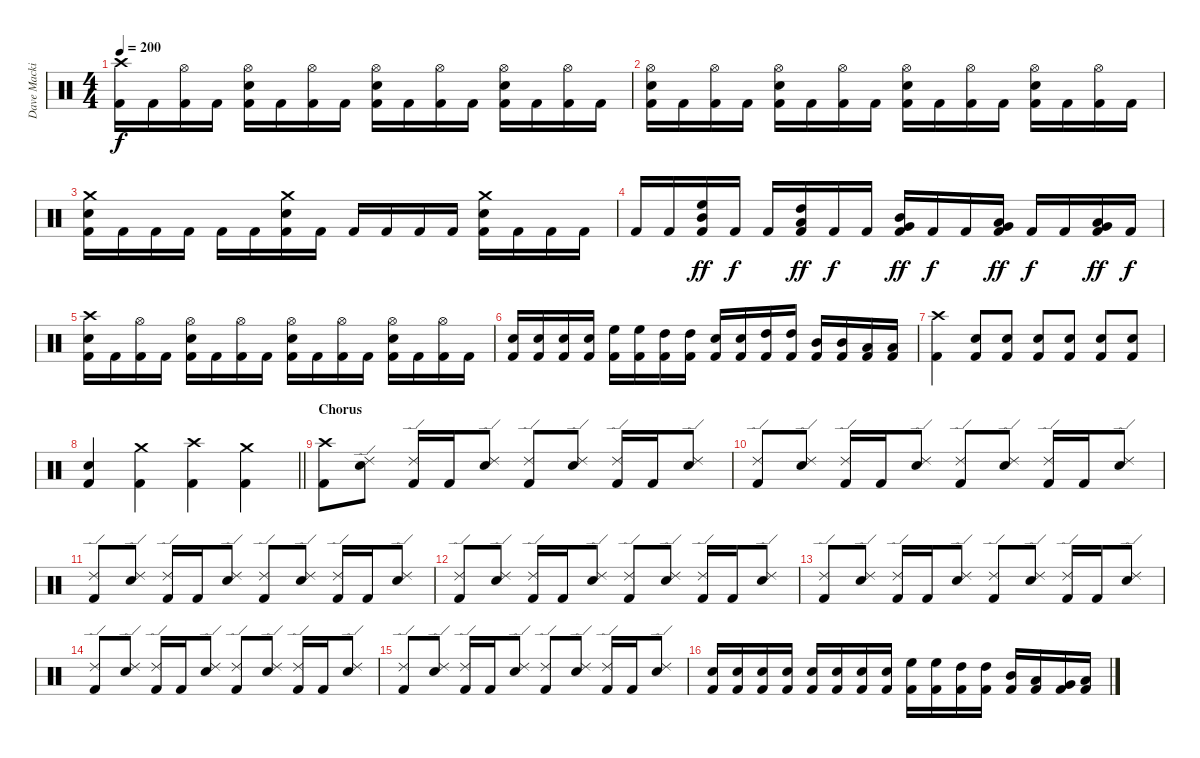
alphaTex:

\track ("Dave Mackintosh" "Dave Macki") {instrument percussion}
\staff {score}
\articulation defaults
\ts (4 4)
\tempo 200
\clef neutral
\ks aminor
("Kick (hit) 2" "Crash high (hit)").16{dy f} "Kick (hit) 2".16 ("Kick (hit) 2" "Hi-Hat (open)").16 "Kick (hit) 2".16 ("Kick (hit) 2" "Snare (hit) 2" "Hi-Hat (open)").16 "Kick (hit) 2".16 ("Kick (hit) 2" "Hi-Hat (open)").16 "Kick (hit) 2".16 ("Kick (hit) 2" "Snare (hit) 2" "Hi-Hat (open)").16 "Kick (hit) 2".16 ("Kick (hit) 2" "Hi-Hat (open)").16 "Kick (hit) 2".16 ("Kick (hit) 2" "Snare (hit) 2" "Hi-Hat (open)").16 "Kick (hit) 2".16 ("Kick (hit) 2" "Hi-Hat (open)").16 "Kick (hit) 2".16 |
("Kick (hit) 2" "Snare (hit) 2" "Hi-Hat (open)").16 "Kick (hit) 2".16 ("Kick (hit) 2" "Hi-Hat (open)").16 "Kick (hit) 2".16 ("Kick (hit) 2" "Snare (hit) 2" "Hi-Hat (open)").16 "Kick (hit) 2".16 ("Kick (hit) 2" "Hi-Hat (open)").16 "Kick (hit) 2".16 ("Kick (hit) 2" "Snare (hit) 2" "Hi-Hat (open)").16 "Kick (hit) 2".16 ("Kick (hit) 2" "Hi-Hat (open)").16 "Kick (hit) 2".16 ("Kick (hit) 2" "Snare (hit) 2" "Hi-Hat (open)").16 "Kick (hit) 2".16 ("Kick (hit) 2" "Hi-Hat (open)").16 "Kick (hit) 2".16 |
("Kick (hit) 2" "Snare (hit) 2" "Crash medium (hit)").16 "Kick (hit) 2".16 "Kick (hit) 2".16 "Kick (hit) 2".16 "Kick (hit) 2".16 "Kick (hit) 2".16 ("Kick (hit) 2" "Snare (hit) 2" "Crash medium (hit)").16 "Kick (hit) 2".16 "Kick (hit) 2".16 "Kick (hit) 2".16 "Kick (hit) 2".16 "Kick (hit) 2".16 ("Kick (hit) 2" "Snare (hit) 2" "Crash medium (hit)").16 "Kick (hit) 2".16 "Kick (hit) 2".16 "Kick (hit) 2".16 |
"Kick (hit) 2".16 "Kick (hit) 2".16 ("Kick (hit) 2" "High Floor Tom (hit)" "Mid Tom (hit)").16{dy ff} "Kick (hit) 2".16{dy f} "Kick (hit) 2".16 ("Kick (hit) 2" "High Tom (hit)" "Low Tom (hit)").16{dy ff} "Kick (hit) 2".16{dy f} "Kick (hit) 2".16 ("Kick (hit) 2" "Mid Tom (hit)" "Very Low Tom (hit)").16{dy ff} "Kick (hit) 2".16{dy f} "Kick (hit) 2".16 ("Kick (hit) 2" "Low Tom (hit)" "Very Low Tom (hit)").16{dy ff} "Kick (hit) 2".16{dy f} "Kick (hit) 2".16 ("Kick (hit) 2" "Very Low Tom (hit)" "Low Floor Tom (hit)").16{dy ff} "Kick (hit) 2".16{dy f} |
("Kick (hit) 2" "Snare (hit) 2" "Crash high (hit)").16 "Kick (hit) 2".16 ("Kick (hit) 2" "Hi-Hat (open)").16 "Kick (hit) 2".16 ("Kick (hit) 2" "Snare (hit) 2" "Hi-Hat (open)").16 "Kick (hit) 2".16 ("Kick (hit) 2" "Hi-Hat (open)").16 "Kick (hit) 2".16 ("Kick (hit) 2" "Snare (hit) 2" "Hi-Hat (open)").16 "Kick (hit) 2".16 ("Kick (hit) 2" "Hi-Hat (open)").16 "Kick (hit) 2".16 ("Kick (hit) 2" "Snare (hit) 2" "Hi-Hat (open)").16 "Kick (hit) 2".16 ("Kick (hit) 2" "Hi-Hat (open)").16 "Kick (hit) 2".16 |
("Kick (hit) 2" "Snare (hit) 2").16 ("Kick (hit) 2" "Snare (hit) 2").16 ("Kick (hit) 2" "Snare (hit) 2").16 ("Kick (hit) 2" "Snare (hit) 2").16 ("Kick (hit) 2" "High Floor Tom (hit)").16 ("Kick (hit) 2" "High Floor Tom (hit)").16 ("Kick (hit) 2" "High Tom (hit)").16 ("Kick (hit) 2" "High Tom (hit)").16 ("Kick (hit) 2" "Snare (hit) 2").16 ("Kick (hit) 2" "Snare (hit) 2").16 ("Kick (hit) 2" "High Tom (hit)").16 ("Kick (hit) 2" "High Tom (hit)").16 ("Kick (hit) 2" "Mid Tom (hit)").16 ("Kick (hit) 2" "Mid Tom (hit)").16 ("Kick (hit) 2" "Low Tom (hit)").16 ("Kick (hit) 2" "Low Tom (hit)").16 |
("Kick (hit) 2" "Crash high (hit)").4 ("Kick (hit) 2" "Snare (hit) 2").8 ("Kick (hit) 2" "Snare (hit) 2").8 ("Kick (hit) 2" "Snare (hit) 2").8 ("Kick (hit) 2" "Snare (hit) 2").8 ("Kick (hit) 2" "Snare (hit) 2").8 ("Kick (hit) 2" "Snare (hit) 2").8 |
\barLineRight lightlight
("Kick (hit) 2" "Snare (hit) 2").4 ("Kick (hit) 2" "Crash medium (hit)").4 ("Kick (hit) 2" "Crash high (hit)").4 ("Kick (hit) 2" "Crash medium (hit)").4 |
\section ("" "Chorus")
("Kick (hit) 2" "Crash high (hit)").8 ("Snare (hit) 2" "Ride (edge) 2").8 ("Kick (hit) 2" "Ride (edge) 2").16 "Kick (hit) 2".16 ("Snare (hit) 2" "Ride (edge) 2").8 ("Kick (hit) 2" "Ride (edge) 2").8 ("Snare (hit) 2" "Ride (edge) 2").8 ("Kick (hit) 2" "Ride (edge) 2").16 "Kick (hit) 2".16 ("Snare (hit) 2" "Ride (edge) 2").8 |
("Kick (hit) 2" "Ride (edge) 2").8 ("Snare (hit) 2" "Ride (edge) 2").8 ("Kick (hit) 2" "Ride (edge) 2").16 "Kick (hit) 2".16 ("Snare (hit) 2" "Ride (edge) 2").8 ("Kick (hit) 2" "Ride (edge) 2").8 ("Snare (hit) 2" "Ride (edge) 2").8 ("Kick (hit) 2" "Ride (edge) 2").16 "Kick (hit) 2".16 ("Snare (hit) 2" "Ride (edge) 2").8 |
("Kick (hit) 2" "Ride (edge) 2").8 ("Snare (hit) 2" "Ride (edge) 2").8 ("Kick (hit) 2" "Ride (edge) 2").16 "Kick (hit) 2".16 ("Snare (hit) 2" "Ride (edge) 2").8 ("Kick (hit) 2" "Ride (edge) 2").8 ("Snare (hit) 2" "Ride (edge) 2").8 ("Kick (hit) 2" "Ride (edge) 2").16 "Kick (hit) 2".16 ("Snare (hit) 2" "Ride (edge) 2").8 |
("Kick (hit) 2" "Ride (edge) 2").8 ("Snare (hit) 2" "Ride (edge) 2").8 ("Kick (hit) 2" "Ride (edge) 2").16 "Kick (hit) 2".16 ("Snare (hit) 2" "Ride (edge) 2").8 ("Kick (hit) 2" "Ride (edge) 2").8 ("Snare (hit) 2" "Ride (edge) 2").8 ("Kick (hit) 2" "Ride (edge) 2").16 "Kick (hit) 2".16 ("Snare (hit) 2" "Ride (edge) 2").8 |
("Kick (hit) 2" "Ride (edge) 2").8 ("Snare (hit) 2" "Ride (edge) 2").8 ("Kick (hit) 2" "Ride (edge) 2").16 "Kick (hit) 2".16 ("Snare (hit) 2" "Ride (edge) 2").8 ("Kick (hit) 2" "Ride (edge) 2").8 ("Snare (hit) 2" "Ride (edge) 2").8 ("Kick (hit) 2" "Ride (edge) 2").16 "Kick (hit) 2".16 ("Snare (hit) 2" "Ride (edge) 2").8 |
("Kick (hit) 2" "Ride (edge) 2").8 ("Snare (hit) 2" "Ride (edge) 2").8 ("Kick (hit) 2" "Ride (edge) 2").16 "Kick (hit) 2".16 ("Snare (hit) 2" "Ride (edge) 2").8 ("Kick (hit) 2" "Ride (edge) 2").8 ("Snare (hit) 2" "Ride (edge) 2").8 ("Kick (hit) 2" "Ride (edge) 2").16 "Kick (hit) 2".16 ("Snare (hit) 2" "Ride (edge) 2").8 |
("Kick (hit) 2" "Ride (edge) 2").8 ("Snare (hit) 2" "Ride (edge) 2").8 ("Kick (hit) 2" "Ride (edge) 2").16 "Kick (hit) 2".16 ("Snare (hit) 2" "Ride (edge) 2").8 ("Kick (hit) 2" "Ride (edge) 2").8 ("Snare (hit) 2" "Ride (edge) 2").8 ("Kick (hit) 2" "Ride (edge) 2").16 "Kick (hit) 2".16 ("Snare (hit) 2" "Ride (edge) 2").8 |
("Kick (hit) 2" "Snare (hit) 2").16 ("Kick (hit) 2" "Snare (hit) 2").16 ("Kick (hit) 2" "Snare (hit) 2").16 ("Kick (hit) 2" "Snare (hit) 2").16 ("Kick (hit) 2" "Snare (hit) 2").16 ("Kick (hit) 2" "Snare (hit) 2").16 ("Kick (hit) 2" "Snare (hit) 2").16 ("Kick (hit) 2" "Snare (hit) 2").16 ("Kick (hit) 2" "High Floor Tom (hit)").16 ("Kick (hit) 2" "High Floor Tom (hit)").16 ("Kick (hit) 2" "High Tom (hit)").16 ("Kick (hit) 2" "High Tom (hit)").16 ("Kick (hit) 2" "Mid Tom (hit)").16 ("Kick (hit) 2" "Low Tom (hit)").16 ("Kick (hit) 2" "Very Low Tom (hit)").16 ("Kick (hit) 2" "Low Floor Tom (hit)").16
